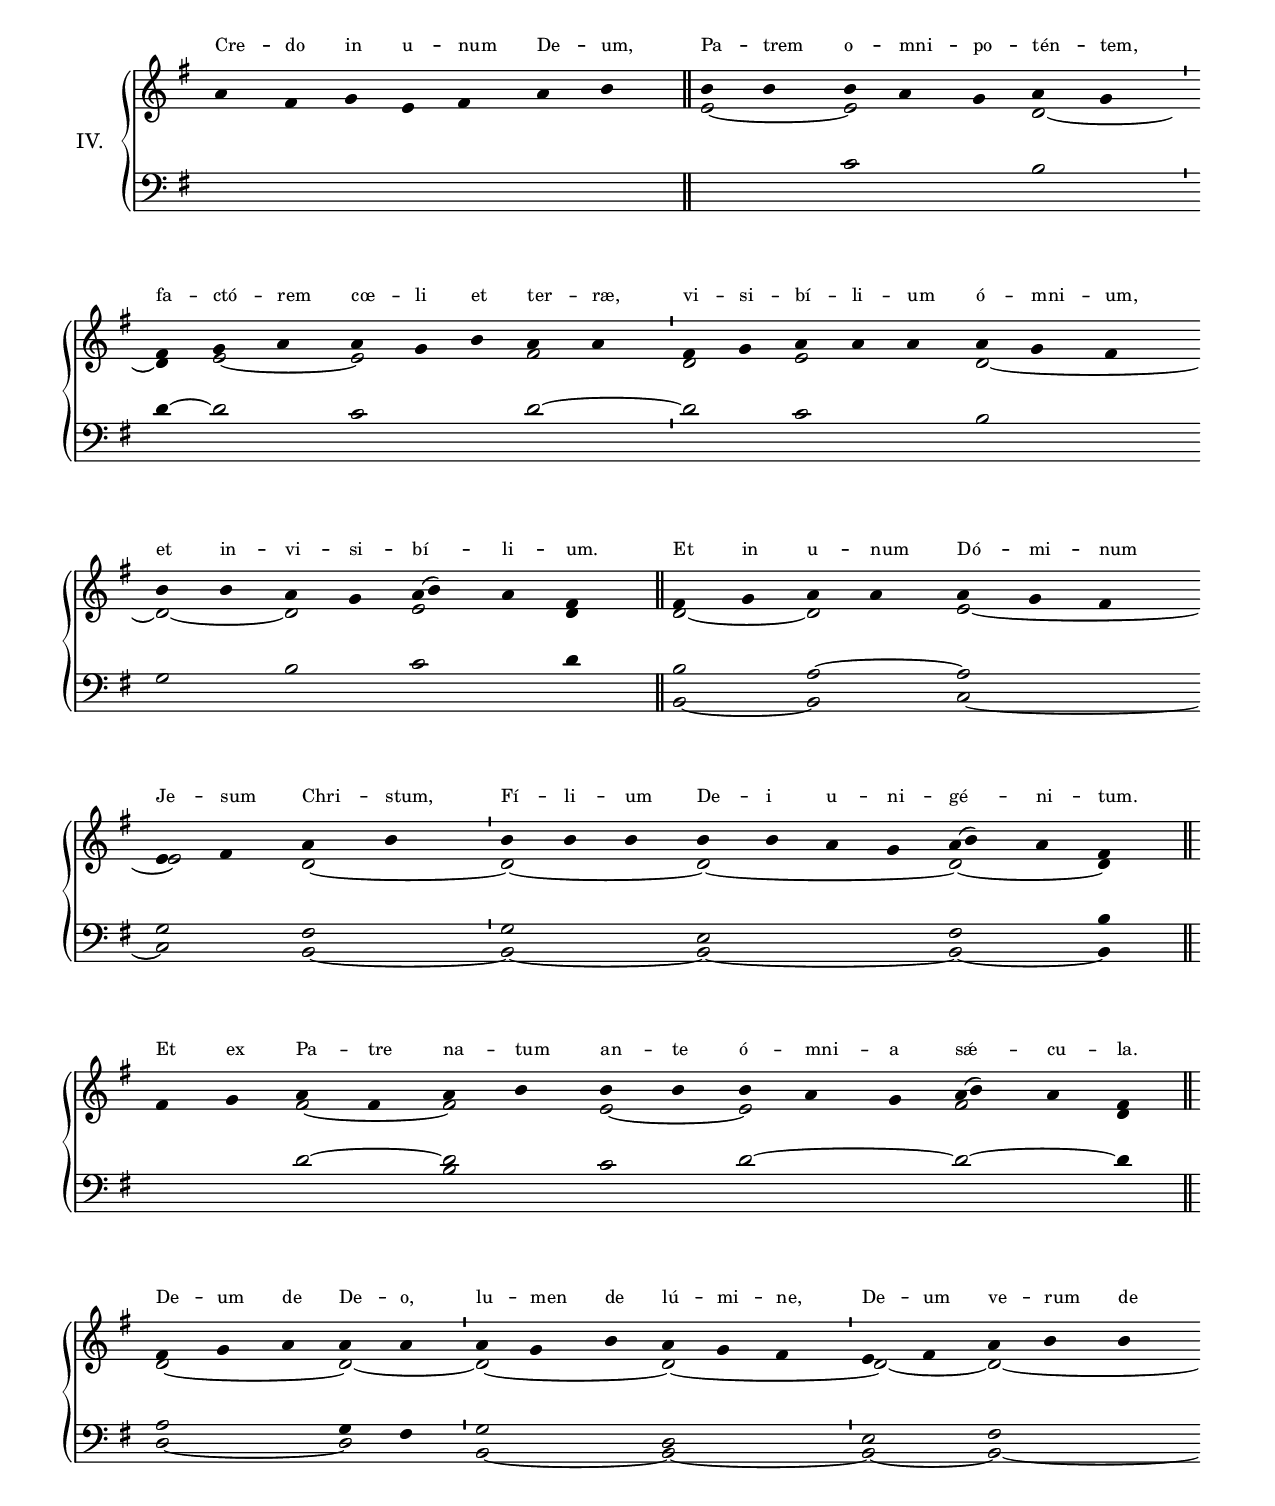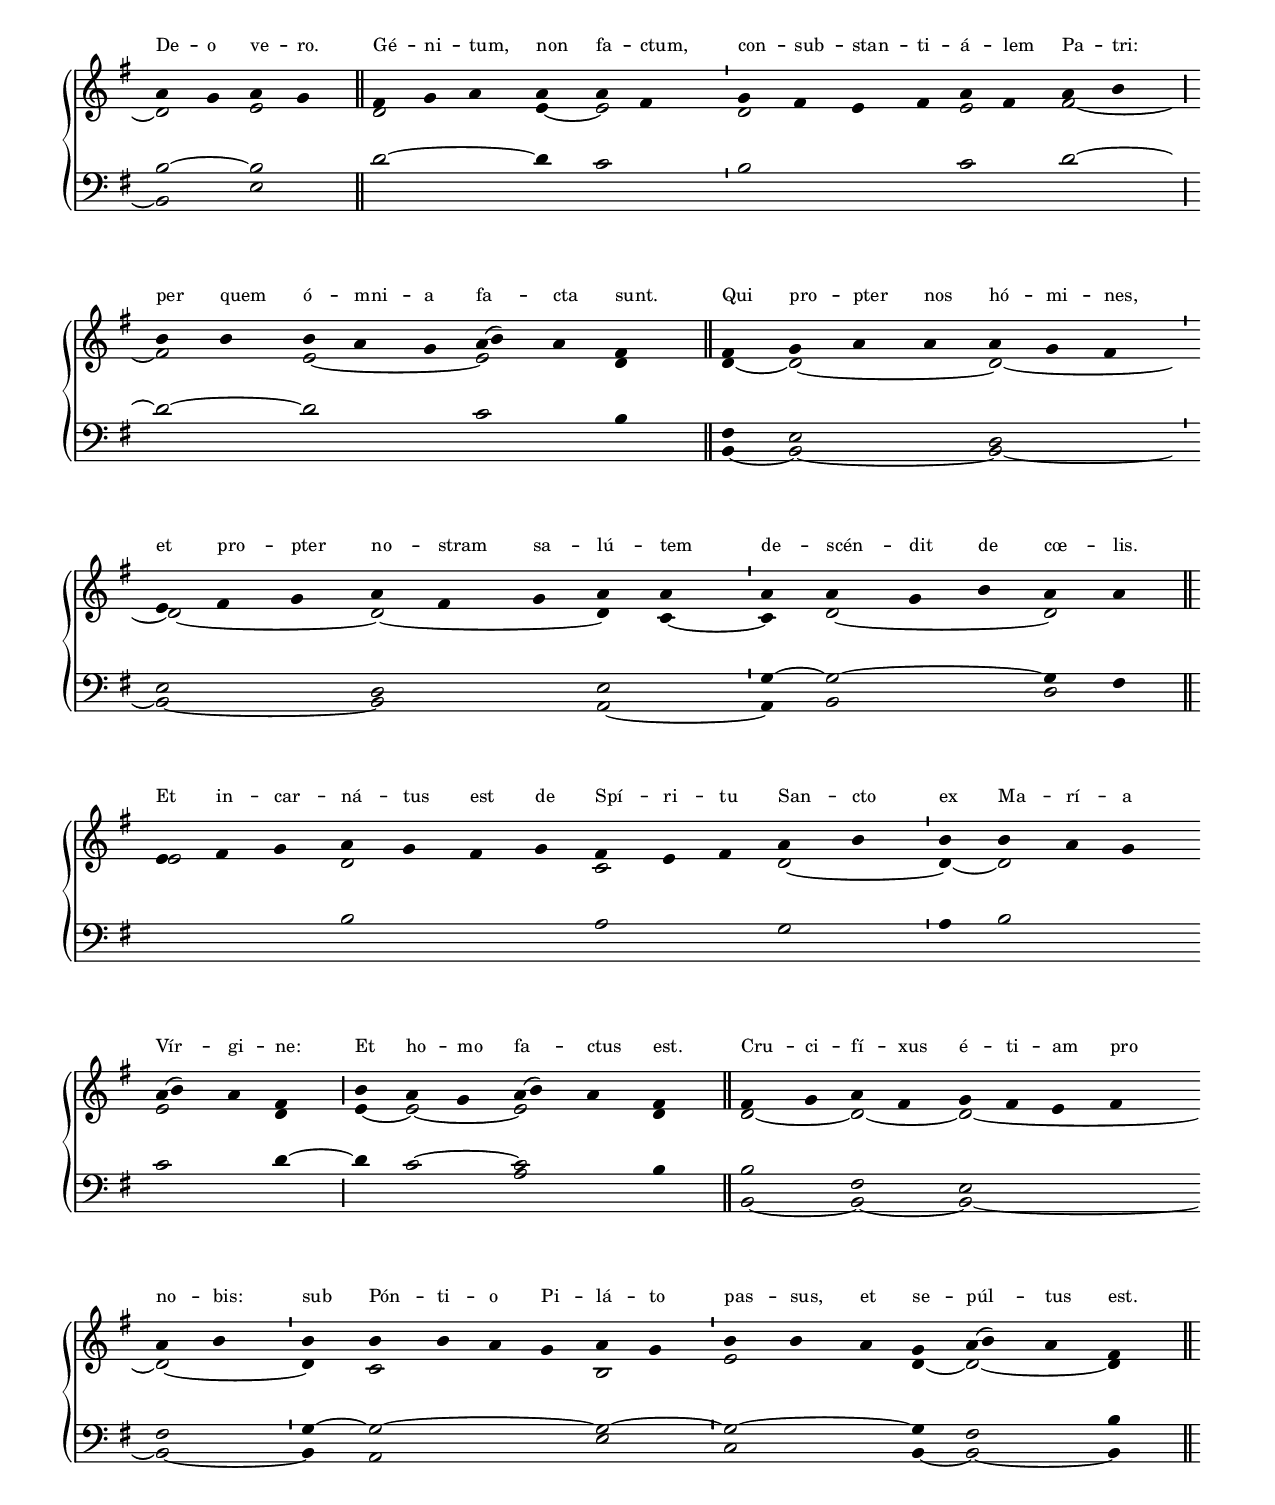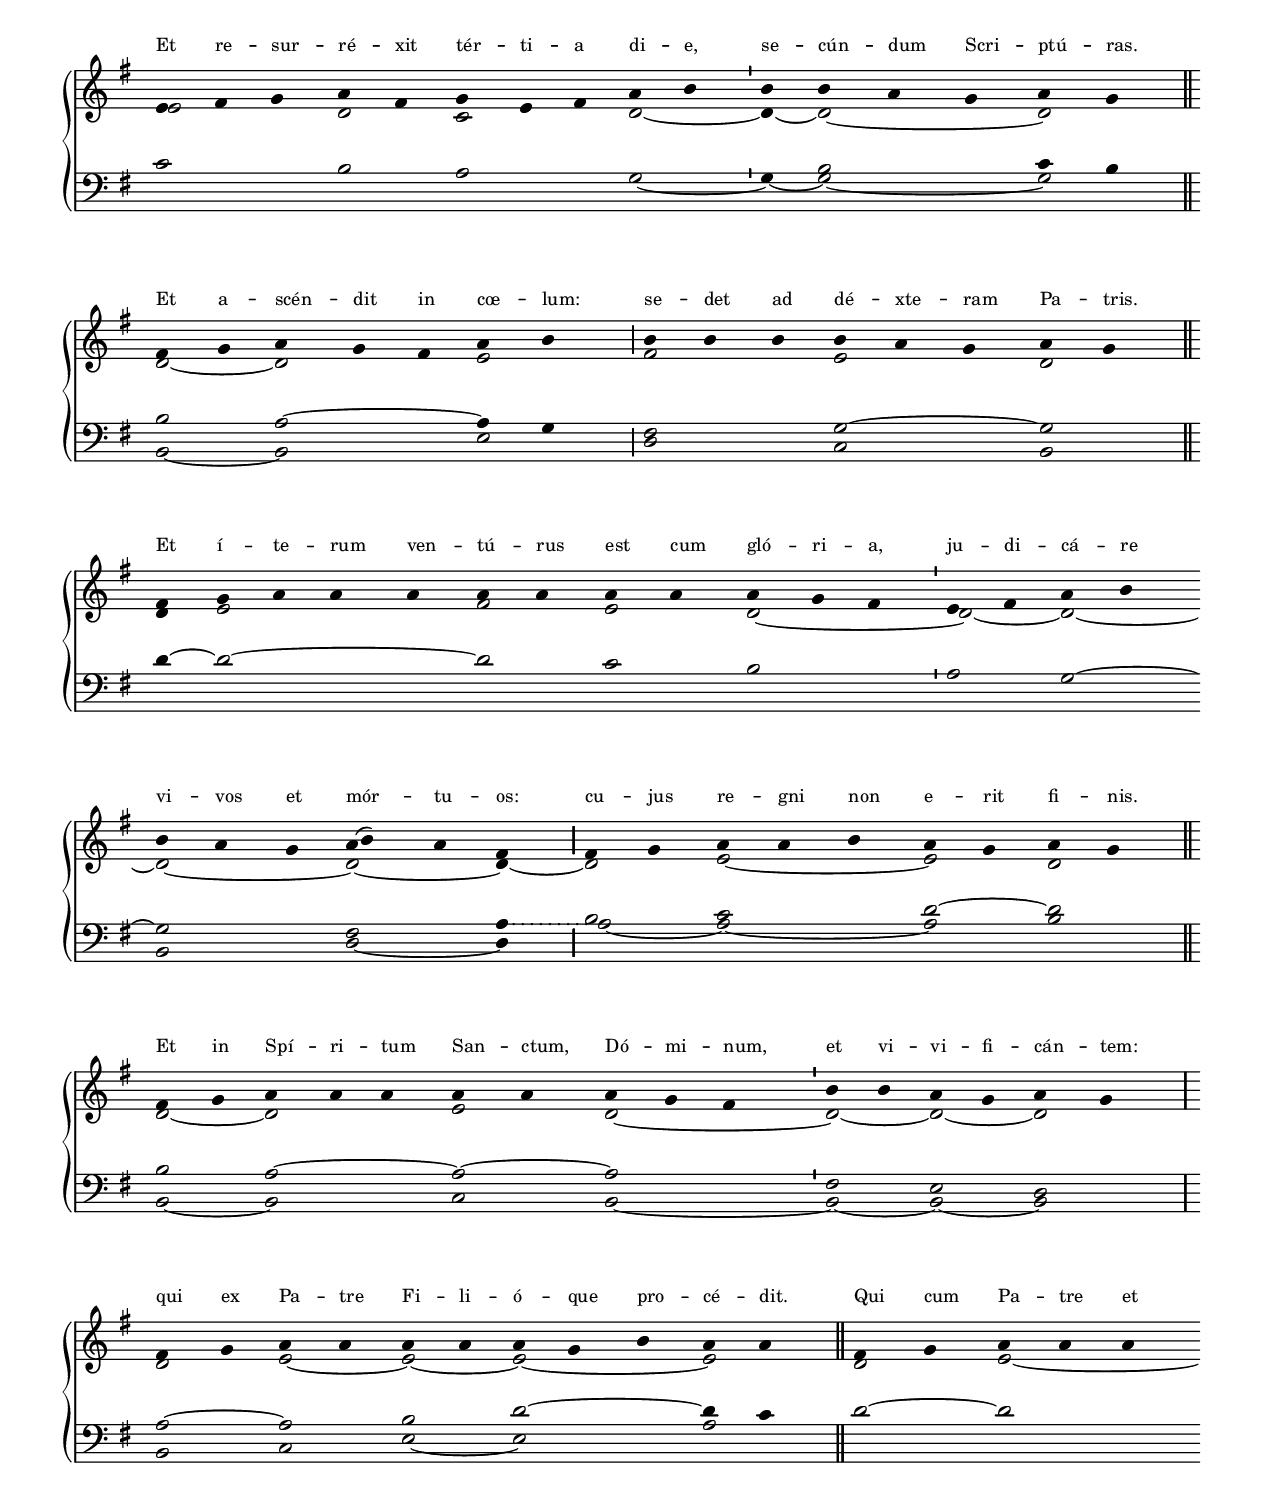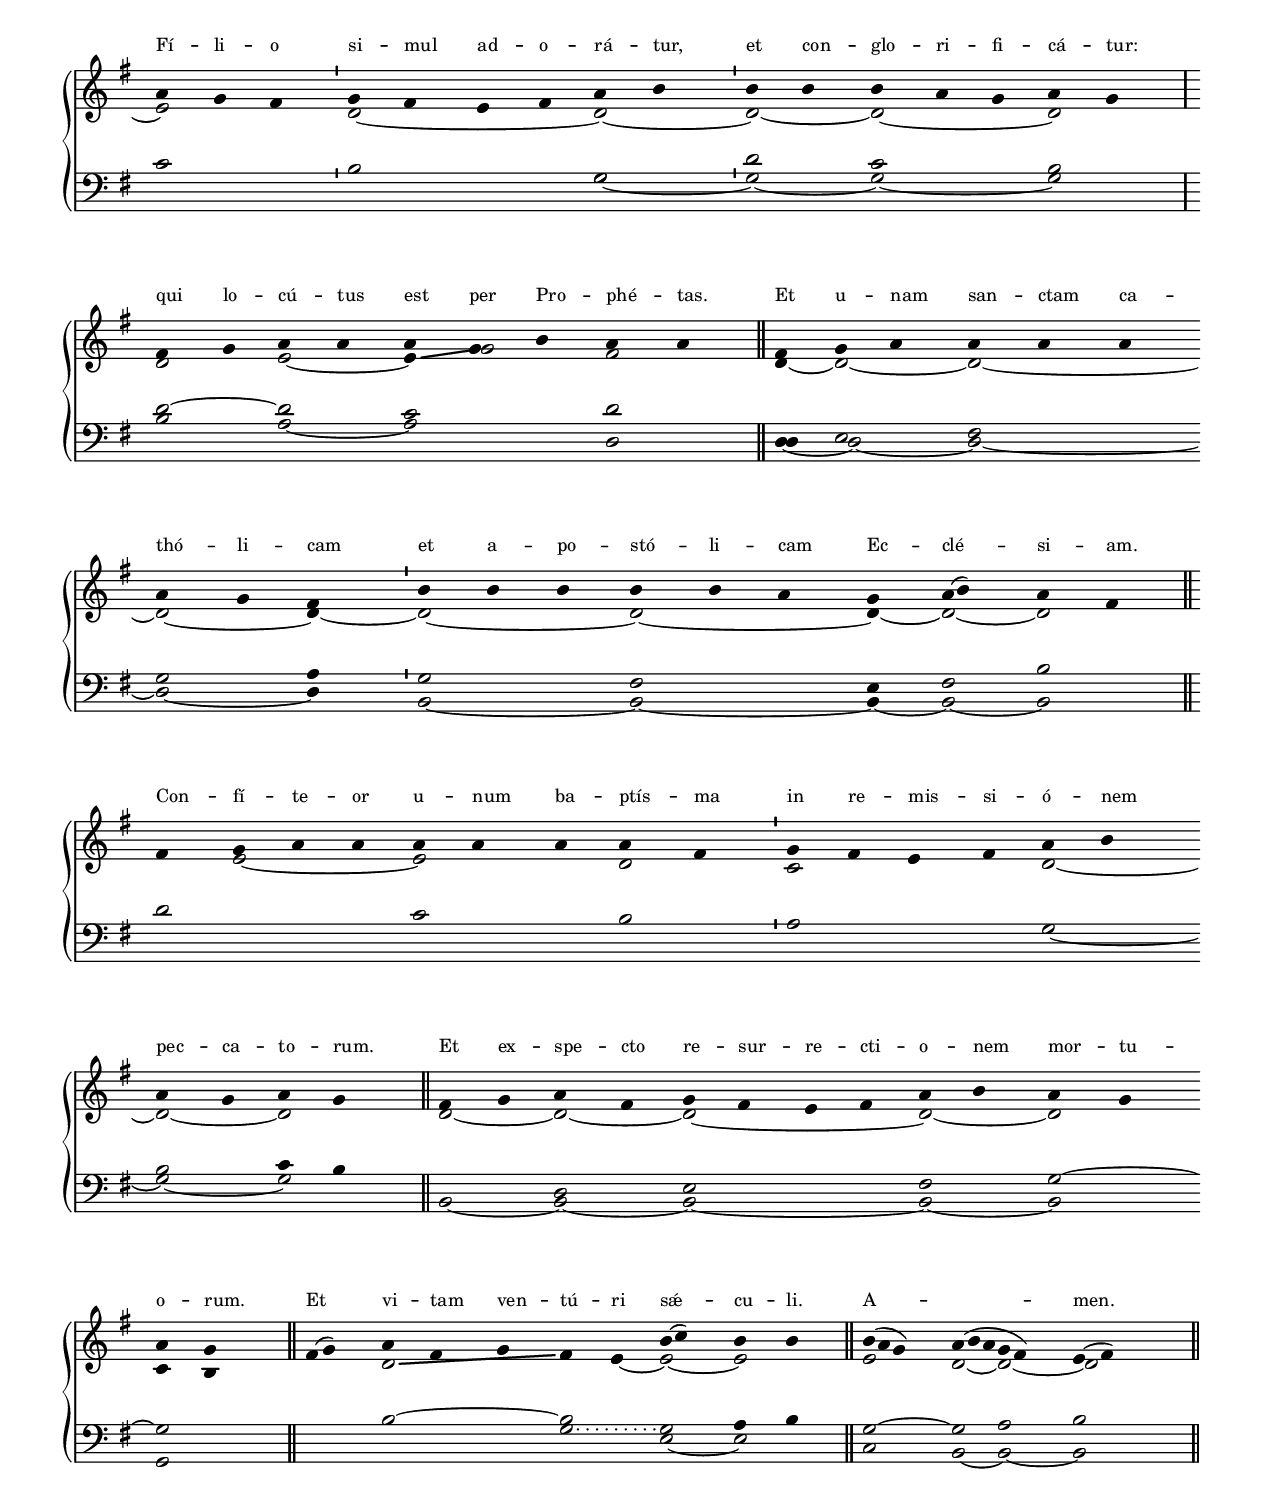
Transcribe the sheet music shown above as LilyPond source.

\version "2.18"
\include "gregorian.ly"
\include "noh2.ily"

%Page reference: page v.102
%(volume.page)

global = {
 %\key fis \locrian
 \key b \phrygian
 \cadenzaOn 
 \override Glissando #'thickness = #2.0
}

chantText = \lyricmode {
Cre -- do in u -- num De -- um, 
Pa -- trem o -- mni -- po -- tén -- tem, fa -- ctó -- rem cœ -- li et ter -- ræ, vi -- si -- bí -- li -- um ó -- mni -- um, et in -- vi -- si -- bí -- li -- um. 
Et in u -- num Dó -- mi -- num Je -- sum Chri -- stum, Fí -- li -- um De -- i u -- ni -- gé -- ni -- tum. 
Et ex Pa -- tre na -- tum an -- te ó -- mni -- a sǽ -- cu -- la. 
De -- um de De -- o, lu -- men de lú -- mi -- ne, De -- um ve -- rum de De -- o ve -- ro. 
Gé -- ni -- tum, non fa -- ctum, con -- sub -- stan -- ti -- á -- lem Pa -- tri: 
per quem ó -- mni -- a fa -- cta sunt. 
Qui pro -- pter nos hó -- mi -- nes, et pro -- pter no -- stram sa -- lú -- tem de -- scén -- dit de cœ -- lis. 
Et in -- car -- ná -- tus est de Spí -- ri -- tu San -- cto ex Ma -- rí -- a Vír -- gi -- ne: 
Et ho -- mo fa -- ctus est. 
Cru -- ci -- fí -- xus é -- ti -- am pro no -- bis: sub Pón -- ti -- o Pi -- lá -- to pas -- sus, et se -- púl -- tus est. 
Et re -- sur -- ré -- xit tér -- ti -- a di -- e, se -- cún -- dum Scri -- ptú -- ras. 
Et a -- scén -- dit in cœ -- lum: 
se -- det ad dé -- xte -- ram Pa -- tris. 
Et í -- te -- rum ven -- tú -- rus est cum gló -- ri -- a, ju -- di -- cá -- re vi -- vos et mór -- tu -- os: 
cu -- jus re -- gni non e -- rit fi -- nis. 
Et in Spí -- ri -- tum San -- ctum, Dó -- mi -- num, et vi -- vi -- fi -- cán -- tem: 
qui ex Pa -- tre Fi -- li -- ó -- que pro -- cé -- dit. 
Qui cum Pa -- tre et Fí -- li -- o si -- mul ad -- o -- rá -- tur, et con -- glo -- ri -- fi -- cá -- tur: 
qui lo -- cú -- tus est per Pro -- phé -- tas. 
Et u -- nam san -- ctam ca -- thó -- li -- cam et a -- po -- stó -- li -- cam Ec -- clé -- si -- am. 
Con -- fí -- te -- or u -- num ba -- ptís -- ma in re -- mis -- si -- ó -- nem pec -- ca -- to -- rum. 
Et ex -- spe -- cto re -- sur -- re -- cti -- o -- nem mor -- tu -- o -- rum. 
Et vi -- tam ven -- tú -- ri sǽ -- cu -- li. 
A -- _ men. }

chantMusic = {
\tieDown   a'4 fis'4 g'4 e'4 fis'4 a'4 b'4 \finalis
 b'4 b'4 b'4 a'4 g'4 a'4 g'4 \divisioMinima
 \forceBreak
 fis'4 g'4 a'4 a'4 g'4 b'4 a'4 a'4 \divisioMinima
 fis'4 g'4 a'4 a'4 a'4 a'4 g'4 fis'4 \forceBreak
 b'4 b'4 a'4 g'4 a'4 ( b'4) a'4 fis'4 \finalis
 fis'4 g'4 a'4 a'4 a'4 g'4 fis'4 \forceBreak
 e'4 fis'4 a'4 b'4 \divisioMinima
 b'4 b'4 b'4 b'4 b'4 a'4 g'4 a'4 ( b'4) a'4 fis'4 \finalis
 \forceBreak
 fis'4 g'4 a'4 fis'4 a'4 b'4 b'4 b'4 b'4 a'4 g'4 a'4 ( b'4) a'4 fis'4 \finalis
 \forceBreak
 fis'4 g'4 a'4 a'4 a'4 \divisioMinima
 a'4 g'4 b'4 a'4 g'4 fis'4 \divisioMinima
 e'4 fis'4 a'4 b'4 b'4 \forceBreak
 a'4 g'4 a'4 g'4 \finalis
 fis'4 g'4 a'4 a'4 a'4 fis'4 \divisioMinima
 g'4 fis'4 e'4 fis'4 a'4 fis'4 a'4 b'4 \divisioMaior
 \forceBreak
 b'4 b'4 b'4 a'4 g'4 a'4 ( b'4) a'4 fis'4 \finalis
 fis'4 g'4 a'4 a'4 a'4 g'4 fis'4 \divisioMinima
 \forceBreak
 e'4 fis'4 g'4 a'4 fis'4 g'4 a'4 a'4 \divisioMinima
 a'4 a'4 g'4 b'4 a'4 a'4 \finalis
 \forceBreak
 e'4 fis'4 g'4 a'4 g'4 fis'4 g'4 fis'4 e'4 fis'4 a'4 b'4 \divisioMinima
 b'4 b'4 a'4 g'4 \forceBreak
 a'4 ( b'4) a'4 fis'4 \divisioMaior
 b'4 a'4 g'4 a'4 ( b'4) a'4 fis'4 \finalis
 fis'4 g'4 a'4 fis'4 g'4 fis'4 e'4 fis'4 \forceBreak
 a'4 b'4 \divisioMinima
 b'4 b'4 b'4 a'4 g'4 a'4 g'4 \divisioMinima
 b'4 b'4 a'4 g'4 a'4 ( b'4) a'4 fis'4 \finalis
 \forceBreak
 e'4 fis'4 g'4 a'4 fis'4 g'4 e'4 fis'4 a'4 b'4 \divisioMinima
 b'4 b'4 a'4 g'4 a'4 g'4 \finalis
 \forceBreak
 fis'4 g'4 a'4 g'4 fis'4 a'4 b'4 \divisioMaior
 b'4 b'4 b'4 b'4 a'4 g'4 a'4 g'4 \finalis
 \forceBreak
 fis'4 g'4 a'4 a'4 a'4 a'4 a'4 a'4 a'4 a'4 g'4 fis'4 \divisioMinima
 e'4 fis'4 a'4 b'4 \forceBreak
 b'4 a'4 g'4 a'4 ( b'4) a'4 fis'4 \divisioMaior
 fis'4 g'4 a'4 a'4 b'4 a'4 g'4 a'4 g'4 \finalis
 \forceBreak
 fis'4 g'4 a'4 a'4 a'4 a'4 a'4 a'4 g'4 fis'4 \divisioMinima
 b'4 b'4 a'4 g'4 a'4 g'4 \divisioMaxima
 \forceBreak
 fis'4 g'4 a'4 a'4 a'4 a'4 a'4 g'4 b'4 a'4 a'4 \finalis
 fis'4 g'4 a'4 a'4 a'4 \forceBreak
 a'4 g'4 fis'4 \divisioMinima
 g'4 fis'4 e'4 fis'4 a'4 b'4 \divisioMinima
 b'4 b'4 b'4 a'4 g'4 a'4 g'4 \divisioMaxima
 \forceBreak
 fis'4 g'4 a'4 a'4 a'4 g'4 b'4 a'4 a'4 \finalis
 fis'4 g'4 a'4 a'4 a'4 a'4 \forceBreak
 a'4 g'4 fis'4 \divisioMinima
 b'4 b'4 b'4 b'4 b'4 a'4 g'4 a'4 ( b'4) a'4 fis'4 \finalis
 \forceBreak
 fis'4 g'4 a'4 a'4 a'4 a'4 a'4 a'4 fis'4 \divisioMinima
 g'4 fis'4 e'4 fis'4 a'4 b'4 \forceBreak
 a'4 g'4 a'4 g'4 \finalis
 fis'4 g'4 a'4 fis'4 g'4 fis'4 e'4 fis'4 a'4 b'4 a'4 g'4 \forceBreak
 a'4 g'4 \finalis
 fis'4 ( g'4) a'4 fis'4 g'4 fis'4 e'4  b'4 ( c''4) b'4 b'4 \finalis
 b'4 ( a'4 g'4) a'4 ( b'4 a'4 g'4 fis'4) e'4 ( fis'4) \finalis

}

altoMusic = {
r2*7/2 \finalis
e'2 ~ e'2*3/2 d'2 ~ \divisioMinima
d'4 e'2 ~ e'2*3/2 fis'2 \divisioMinima
d'2 e'2*3/2 d'2*3/2 ~ d'2 ~ d'2 e'2*3/2 d'4 \finalis
d'2 ~ d'2 e'2*3/2 ~ e'2 d'2 ~ \divisioMinima
d'2*3/2 ~ d'2*4/2 ~ d'2*3/2 ~ d'4 \finalis
r2 fis'2 ~ fis'2 e'2 ~ e'2*3/2 fis'2*3/2 d'4 \finalis
d'2*3/2 ~ d'2 ~ \divisioMinima
d'2*3/2 ~ d'2*3/2 ~ \divisioMinima
d'2 ~ d'2*3/2 ~ d'2 e'2 \finalis
d'2*3/2 e'4 ~ e'2 \divisioMinima
d'2*4/2 e'2 fis'2 ~ \divisioMaior
fis'2 e'2*3/2 ~ e'2*3/2 d'4 \finalis
d'4 ~ d'2*3/2 ~ d'2*3/2 ~ \divisioMinima
d'2*3/2 ~ d'2*3/2 ~ d'4 c'4 ~ \divisioMinima
c'4 d'2*3/2 ~ d'2 \finalis
e'2*3/2 d'2*4/2 c'2*3/2 d'2 ~ \divisioMinima
d'4 ~ d'2*3/2 e'2*3/2 d'4 \divisioMaior
e'4 ~ e'2 ~ e'2*3/2 d'4 \finalis
d'2 ~ d'2 ~ d'2*4/2 ~ d'2 ~ \divisioMinima
d'4 c'2*4/2 b2 \divisioMinima
e'2*3/2 d'4 ~ d'2*3/2 ~ d'4 \finalis
e'2*3/2 d'2 c'2*3/2 d'2 ~ \divisioMinima
d'4 ~ d'2*3/2 ~ d'2 \finalis
d'2 ~ d'2*3/2 e'2 \divisioMaior
fis'2*3/2 e'2*3/2 d'2 \finalis
d'4 e'2*4/2 fis'2 e'2 d'2*3/2 ~ \divisioMinima
d'2 ~ d'2 ~ d'2*3/2 ~ d'2*3/2 ~ d'4 ~ \divisioMaior
d'2 e'2*3/2 ~ e'2 d'2 \finalis
d'2 ~ d'2*3/2 e'2 d'2*3/2 ~ \divisioMinima
d'2 ~ d'2 ~ d'2 \divisioMaxima
d'2 e'2 ~ e'2 ~ e'2*3/2 ~ e'2 \finalis
d'2 e'2*3/2 ~ e'2*3/2 \divisioMinima
d'2*4/2 ~ d'2 ~ \divisioMinima
d'2 ~ d'2*3/2 ~ d'2 \divisioMaxima
d'2 e'2 ~ e'4 -\tweak Glissando.Y-offset #-0.8 \glissando g'2 fis'2 \finalis
d'4 ~ d'2 ~ d'2*3/2 ~ d'2 ~ d'4 ~ \divisioMinima
d'2*3/2 ~ d'2*3/2 ~ d'4 ~ d'2 ~ d'2 \finalis
r4 e'2*3/2 ~ e'2*3/2 d'2 \divisioMinima
c'2*4/2 d'2 ~ d'2 ~ d'2 \finalis
d'2 ~ d'2 ~ d'2*4/2 ~ d'2 ~ d'2 c'4 b4 \finalis
r2 d'2*3/2 -\tweak Glissando.Y-offset #-0.8 \glissando fis'4 e'4 ~ e'2 ~ e'2 \finalis
e'2*3/2 d'2*3/2 ~ d'2 ~ d'2 \finalis
}

tenorMusic = {
r2*7/2 \finalis
r2 c'2*3/2 b2 \divisioMinima
d'4 ~ d'2 c'2*3/2 d'2 ~ \divisioMinima
d'2 c'2*3/2 b2*3/2 g2 b2 c'2*3/2 d'4 \finalis
b2 a2 ~ a2*3/2 g2 fis2 \divisioMinima
g2*3/2 e2*4/2 fis2*3/2 b4 \finalis
r2 d'2 ~ d'2 c'2 d'2*3/2 ~ d'2*3/2 ~ d'4 \finalis
a2*3/2 g4 fis4 \divisioMinima
g2*3/2 d2*3/2 \divisioMinima
e2 fis2*3/2 b2 ~ b2 \finalis
d'2*3/2 ~ d'4 c'2 \divisioMinima
b2*4/2 c'2 d'2 ~ \divisioMaior
d'2 ~ d'2*3/2 c'2*3/2 b4 \finalis
fis4 e2*3/2 d2*3/2 \divisioMinima
e2*3/2 d2*3/2 e2 \divisioMinima
g4 ~ g2*3/2 ~ g4 fis4 \finalis
r2*3/2 b2*4/2 a2*3/2 g2 \divisioMinima
a4 b2*3/2 c'2*3/2 d'4 ~ \divisioMaior
d'4 c'2 ~ c'2*3/2 b4 \finalis
b2 fis2 e2*4/2 fis2 \divisioMinima
g4 ~ g2*4/2 ~ g2 ~ \divisioMinima
g2*3/2 ~ g4 fis2*3/2 b4 \finalis
c'2*3/2 b2 a2*3/2 r2 \divisioMinima
r4 b2*3/2 c'4 b4 \finalis
b2 a2*3/2 ~ a4 g4 \divisioMaior
fis2*3/2 g2*3/2 ~ g2 \finalis
d'4 ~ d'2*4/2 ~ d'2 c'2 b2*3/2 \divisioMinima
a2 g2 ~ g2*3/2 fis2*3/2 a4 \divisioMaior
b2 c'2*3/2 d'2 ~ d'2 \finalis
b2 a2*3/2 ~ a2 ~ a2*3/2 \divisioMinima
fis2 e2 d2 \divisioMaxima
a2 ~ a2 b2 d'2*3/2 ~ d'4 c'4 \finalis
d'2 ~ d'2*3/2 c'2*3/2 \divisioMinima
b2*4/2 g2 \divisioMinima
d'2 c'2*3/2 b2 \divisioMaxima
d'2 ~ d'2 c'2*3/2 d'2 \finalis
\shiftRight d4 e2 fis2*3/2 g2 a4 \divisioMinima
g2*3/2 fis2*3/2 e4 fis2 b2 \finalis
d'2*4/2 c'2*3/2 b2 \divisioMinima
r2*6/2 b2 c'4 b4 \finalis
r2 d2 e2*4/2 fis2 g2 ~ g2 \finalis
r2 b2*3/2 ~ b2 g2 a4 b4 \finalis
g2*3/2 ~ g2*3/2 a2 b2 \finalis
}

bassMusic = {
r2*7/2 \finalis
r2*7/2 \divisioMinima
s2*8/2 \divisioMinima
s2*16/2 \finalis
b,2 ~ b,2 c2*3/2 ~ c2 b,2 ~ \divisioMinima
b,2*3/2 ~ b,2*4/2 ~ b,2*3/2 ~ b,4 \finalis
r2*4/2 b2*11/2 \finalis
d2*3/2 ~ d2 \divisioMinima
b,2*3/2 ~ b,2*3/2 ~ \divisioMinima
b,2 ~ b,2*3/2 ~ b,2 e2 \finalis
s2*6/2 \divisioMinima
s2*8/2 \divisioMaior
s2*9/2 \finalis
b,4 ~ b,2*3/2 ~ b,2*3/2 ~ \divisioMinima
b,2*3/2 ~ b,2*3/2 a,2 ~ \divisioMinima
a,4 b,2*3/2 d2 \finalis
s2*12/2 \divisioMinima
s2*8/2 \divisioMaior
s2*3/2 a2*4/2 \finalis
b,2 ~ b,2 ~ b,2*4/2 ~ b,2 ~ \divisioMinima
b,4 a,2*4/2 e2 \divisioMinima
c2*3/2 b,4 ~ b,2*3/2 ~ b,4 \finalis
s2*8/2 g2 ~ \divisioMinima
g4 ~ g2*3/2 ~ g2 \finalis
b,2 ~ b,2*3/2 e2 \divisioMaior
d2*3/2 c2*3/2 b,2 \finalis
s2*12/2 \divisioMinima
s2*4/2 b,2*3/2 d2*3/2 ~ d4 \divisioMaior
a2 ~ a2*3/2 ~ a2 b2 \finalis
b,2 ~ b,2*3/2 c2 b,2*3/2 ~ \divisioMinima
b,2 ~ b,2 ~ b,2 \divisioMaxima
b,2 c2 e2 ~ e2*3/2 a2 \finalis
s2*8/2 \divisioMinima
s2*4/2 g2 ~ \divisioMinima
g2 ~ g2*3/2 ~ g2 \divisioMaxima
b2 a2 ~ a2*3/2 d2 \finalis
d4 ~ d2 ~ d2*3/2 ~ d2 ~ d4 \divisioMinima
b,2*3/2 ~ b,2*3/2 ~ b,4 ~ b,2 ~ b,2 \finalis
s2*9/2 \divisioMinima
a2*4/2 g2 ~ g2 ~ g2 \finalis
b,2 ~ b,2 ~ b,2*4/2 ~ b,2 ~ b,2 g,2 \finalis
r2 r2*3/2 g2 e2 ~ e2 \finalis
c2*3/2 b,2*3/2 ~ b,2 ~ b,2 \finalis
}

voiceLines = {
\voiceLineStyle


s2*244/2
\allowVoiceLineBreak
\voiceLine "down" "down" a2*1/2 a2*1/2


s2*123/2
\allowVoiceLineBreak
\voiceLine "down" "down" g2*2/2 g2*1/2


}

\score{
  <<
    \new Lyrics
    \new GrandStaff <<
      \set GrandStaff.autoBeaming = ##f
      \set GrandStaff.instrumentName = \markup \center-column {
        "IV."
      }
      \new Staff = up <<
        \new Voice = "chant" {
          \voiceOne \global \chantMusic
        }
        \new Voice {
          \voiceTwo \global \altoMusic
        }
      >>

      \new Staff = down <<
        \clef bass
        \new Voice {
          \voiceOne \global \tenorMusic
        }
        \new Voice {
          \voiceTwo \global \bassMusic
        }
	\new Voice {
        \voiceThree \global \voiceLines
        }
      >>
    >>
    \context Lyrics {
      \lyricsto chant {
      \chantText
    }
    }
  >>
  \layout{
  }
  
}
